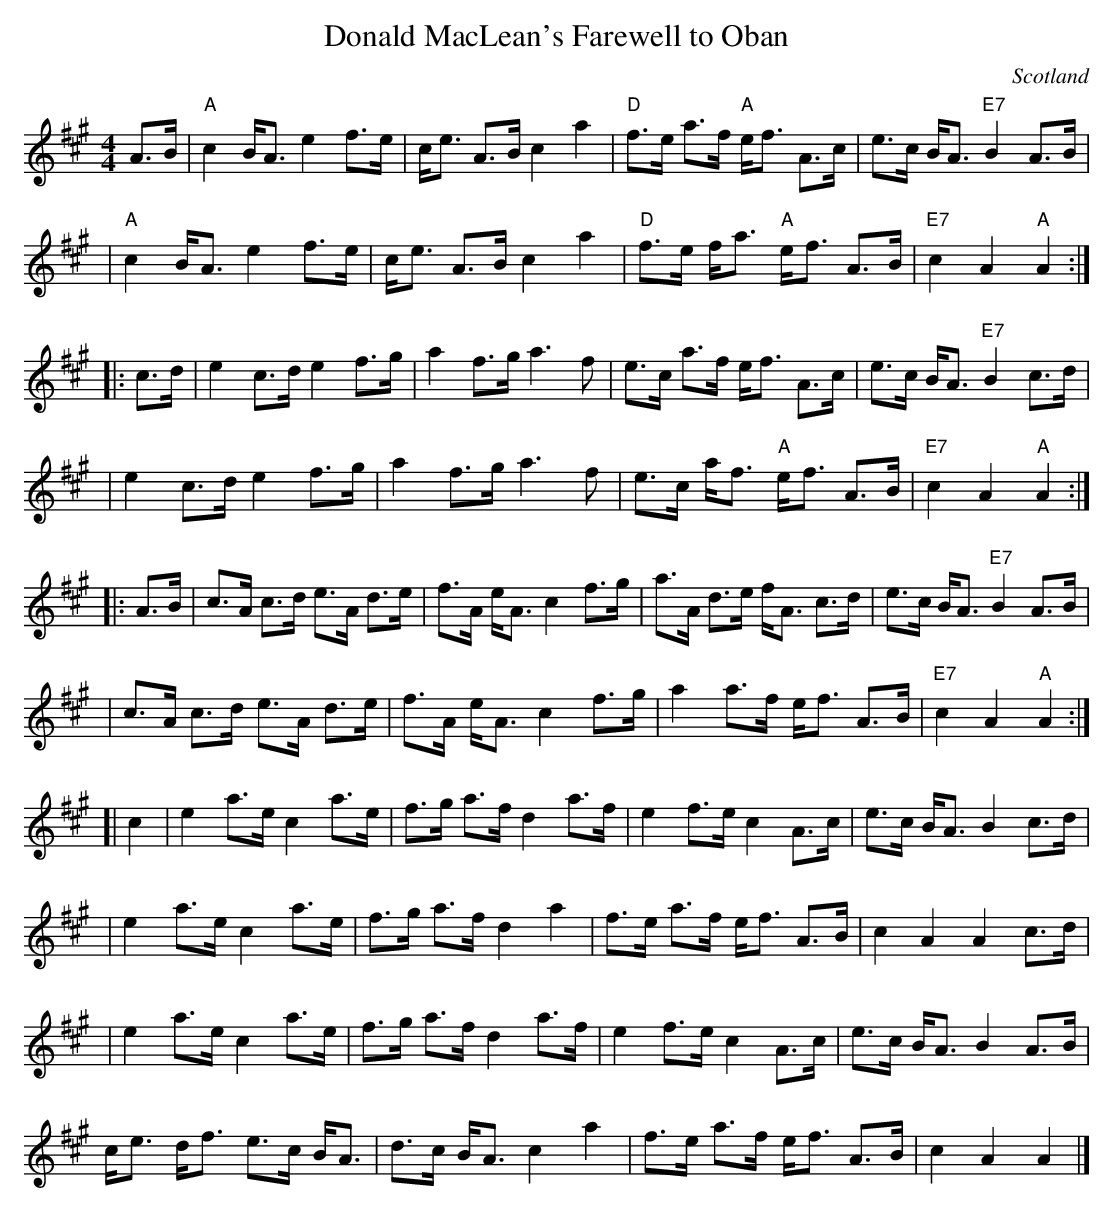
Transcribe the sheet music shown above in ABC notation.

X:1
T: Donald MacLean's Farewell to Oban
O: Scotland
M: 4/4
L: 1/8
K: A
A>B \
| "A"c2 B<A e2 f>e | c<e A>B c2 a2 | "D"f>e a>f "A"e<f A>c | e>c B<A "E7"B2 A>B |
| "A"c2 B<A e2 f>e | c<e A>B c2 a2 | "D"f>e f<a "A"e<f A>B | "E7"c2 A2 "A"A2 :|
|: c>d \
| e2 c>d e2 f>g | a2 f>g a3 f | e>c a>f e<f A>c | e>c B<A "E7"B2 c>d |
| e2 c>d e2 f>g | a2 f>g a3 f | e>c a<f "A"e<f A>B | "E7"c2 A2 "A"A2 :|
|: A>B \
| c>A c>d e>A d>e | f>A e<A c2 f>g | a>A d>e f<A c>d | e>c B<A "E7"B2 A>B |
| c>A c>d e>A d>e | f>A e<A c2 f>g | a2 a>f e<f A>B | "E7"c2 A2 "A"A2 :|
[| c2 \
| e2 a>e c2  a>e | f>g a>f d2 a>f | e2 f>e c2 A>c | e>c B<A B2 c>d |
| e2 a>e c2  a>e | f>g a>f d2 a2 | f>e a>f e<f A>B | c2 A2 A2 c>d |
| e2 a>e c2  a>e | f>g a>f d2 a>f | e2 f>e c2 A>c | e>c B<A B2 A>B |
 c<e d<f e>c B<A | d>c B<A c2 a2 | f>e a>f e<f A>B | c2 A2 A2 |]
